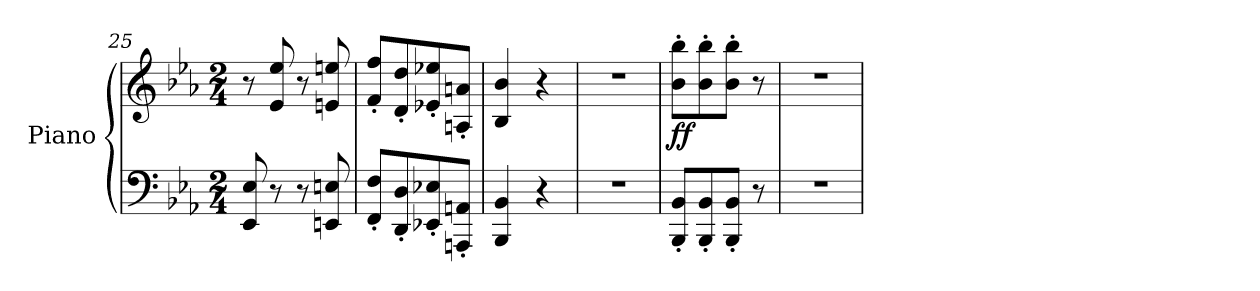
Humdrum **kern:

**kern	**kern	**dynam
*part1	*part1	*part1
*staff2	*staff1	*staff1/2
*I"Piano	*	*
*I'Pno	*	*
*clefF4	*clefG2	*
*k[b-e-a-]	*k[b-e-a-]	*
*M2/4	*M2/4	*
=25	=25	=25
8EE-/ 8E-/	8r	.
8r	8e-/ 8ee-/	.
8r	8r	.
8EEn/ 8En/	8en/ 8een/	.
=26	=26	=26
8FF/' 8F/'L	8f/' 8ff/'L	.
8DD/' 8D/'	8d/' 8dd/'	.
8EE-X/' 8E-X/'	8e-X/' 8ee-X/'	.
8AAAn/' 8AAn/'J	8An/' 8an/'J	.
=27	=27	=27
4BBB-/ 4BB-/	4B-/ 4b-/	.
4r	4r	.
=28	=28	=28
2r	2r	.
=29	=29	=29
!	!	!LO:DY:b
8BBB-/' 8BB-/'L	8b-\' 8bb-\'L	ff
8BBB-/' 8BB-/'	8b-\' 8bb-\'	.
8BBB-/' 8BB-/'J	8b-\' 8bb-\'J	.
8r	8r	.
=30	=30	=30
2r	2r	.
=	=	=
*-	*-	*-
